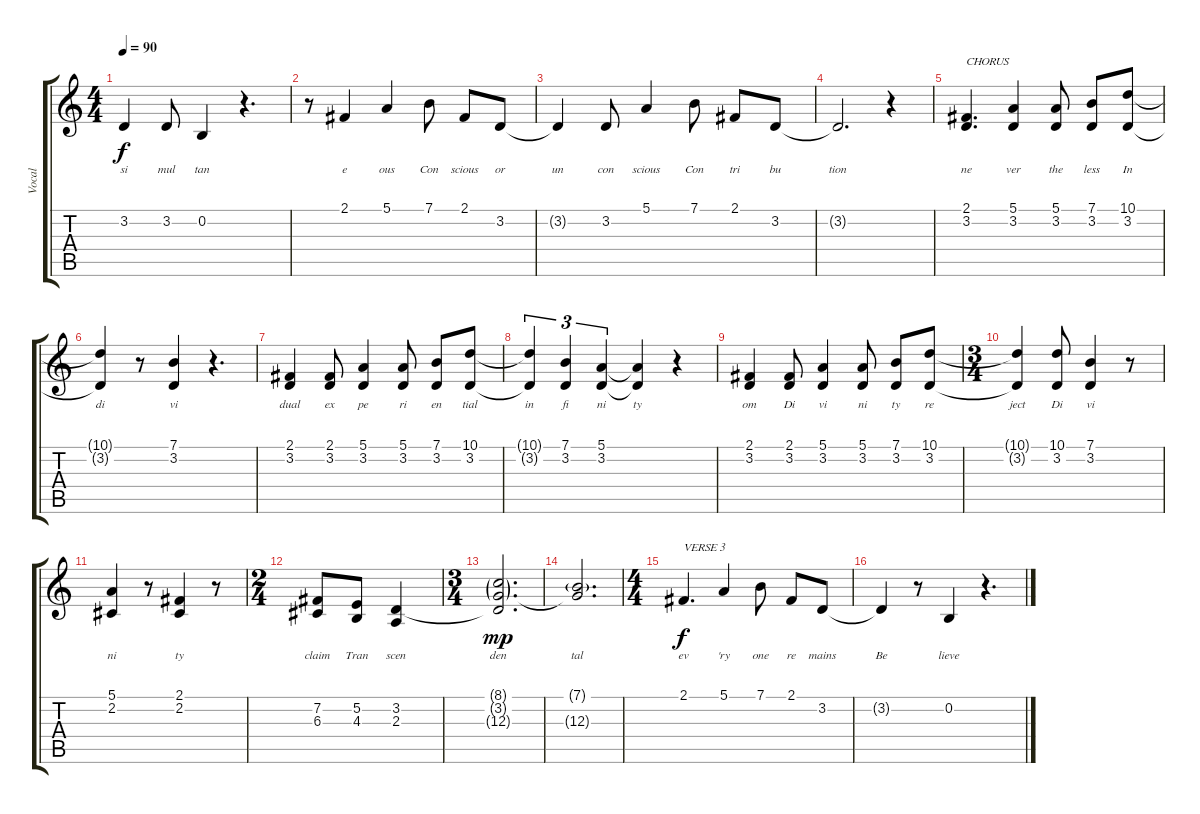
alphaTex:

\track ("Vocal" "Vocal") {instrument acousticgrandpiano}
\staff {score tabs}
\tuning (E4 B3 G3 D3 A2 E2) {hide}
\ts (4 4)
\tempo 90
\clef g2
\ks c
3.2{t}.4{lyrics (0 "si") lyrics (1 "") lyrics (2 "") lyrics (3 "") lyrics (4 "") dy f} 3.2.8{lyrics (0 "mul") lyrics (1 "") lyrics (2 "") lyrics (3 "") lyrics (4 "")} 0.2.4{lyrics (0 "tan") lyrics (1 "") lyrics (2 "") lyrics (3 "") lyrics (4 "")} r.4{d} |
r.8 2.1.4{lyrics (0 "e") lyrics (1 "") lyrics (2 "") lyrics (3 "") lyrics (4 "")} 5.1.4{lyrics (0 "ous") lyrics (1 "") lyrics (2 "") lyrics (3 "") lyrics (4 "")} 7.1.8{lyrics (0 "Con") lyrics (1 "") lyrics (2 "") lyrics (3 "") lyrics (4 "")} 2.1.8{lyrics (0 "scious") lyrics (1 "") lyrics (2 "") lyrics (3 "") lyrics (4 "")} 3.2.8{lyrics (0 "or") lyrics (1 "") lyrics (2 "") lyrics (3 "") lyrics (4 "")} |
3.2{t}.4{lyrics (0 "un") lyrics (1 "") lyrics (2 "") lyrics (3 "") lyrics (4 "")} 3.2.8{lyrics (0 "con") lyrics (1 "") lyrics (2 "") lyrics (3 "") lyrics (4 "")} 5.1.4{lyrics (0 "scious") lyrics (1 "") lyrics (2 "") lyrics (3 "") lyrics (4 "")} 7.1.8{lyrics (0 "Con") lyrics (1 "") lyrics (2 "") lyrics (3 "") lyrics (4 "")} 2.1.8{lyrics (0 "tri") lyrics (1 "") lyrics (2 "") lyrics (3 "") lyrics (4 "")} 3.2.8{lyrics (0 "bu") lyrics (1 "") lyrics (2 "") lyrics (3 "") lyrics (4 "")} |
3.2{t}.2{d lyrics (0 "tion") lyrics (1 "") lyrics (2 "") lyrics (3 "") lyrics (4 "")} r.4 |
(2.1 3.2).4{d txt "CHORUS" lyrics (0 "ne") lyrics (1 "") lyrics (2 "") lyrics (3 "") lyrics (4 "")} (5.1 3.2).4{lyrics (0 "ver") lyrics (1 "") lyrics (2 "") lyrics (3 "") lyrics (4 "")} (5.1 3.2).8{lyrics (0 "the") lyrics (1 "") lyrics (2 "") lyrics (3 "") lyrics (4 "")} (7.1 3.2).8{lyrics (0 "less") lyrics (1 "") lyrics (2 "") lyrics (3 "") lyrics (4 "")} (10.1 3.2).8{lyrics (0 "In") lyrics (1 "") lyrics (2 "") lyrics (3 "") lyrics (4 "")} |
(10.1{t} 3.2{t}).4{lyrics (0 "di") lyrics (1 "") lyrics (2 "") lyrics (3 "") lyrics (4 "")} r.8 (7.1 3.2).4{lyrics (0 "vi") lyrics (1 "") lyrics (2 "") lyrics (3 "") lyrics (4 "")} r.4{d} |
(2.1 3.2).4{lyrics (0 "dual") lyrics (1 "") lyrics (2 "") lyrics (3 "") lyrics (4 "")} (2.1 3.2).8{lyrics (0 "ex") lyrics (1 "") lyrics (2 "") lyrics (3 "") lyrics (4 "")} (5.1 3.2).4{lyrics (0 "pe") lyrics (1 "") lyrics (2 "") lyrics (3 "") lyrics (4 "")} (5.1 3.2).8{lyrics (0 "ri") lyrics (1 "") lyrics (2 "") lyrics (3 "") lyrics (4 "")} (7.1 3.2).8{lyrics (0 "en") lyrics (1 "") lyrics (2 "") lyrics (3 "") lyrics (4 "")} (10.1 3.2).8{lyrics (0 "tial") lyrics (1 "") lyrics (2 "") lyrics (3 "") lyrics (4 "")} |
(10.1{t} 3.2{t}).4{tu (3 2) lyrics (0 "in") lyrics (1 "") lyrics (2 "") lyrics (3 "") lyrics (4 "")} (7.1 3.2).4{tu (3 2) lyrics (0 "fi") lyrics (1 "") lyrics (2 "") lyrics (3 "") lyrics (4 "")} (5.1 3.2).4{tu (3 2) lyrics (0 "ni") lyrics (1 "") lyrics (2 "") lyrics (3 "") lyrics (4 "")} (5.1{t} 3.2{t}).4{lyrics (0 "ty") lyrics (1 "") lyrics (2 "") lyrics (3 "") lyrics (4 "")} r.4 |
(2.1 3.2).4{lyrics (0 "om") lyrics (1 "") lyrics (2 "") lyrics (3 "") lyrics (4 "")} (2.1 3.2).8{lyrics (0 "Di") lyrics (1 "") lyrics (2 "") lyrics (3 "") lyrics (4 "")} (5.1 3.2).4{lyrics (0 "vi") lyrics (1 "") lyrics (2 "") lyrics (3 "") lyrics (4 "")} (5.1 3.2).8{lyrics (0 "ni") lyrics (1 "") lyrics (2 "") lyrics (3 "") lyrics (4 "")} (7.1 3.2).8{lyrics (0 "ty") lyrics (1 "") lyrics (2 "") lyrics (3 "") lyrics (4 "")} (10.1 3.2).8{lyrics (0 "re") lyrics (1 "") lyrics (2 "") lyrics (3 "") lyrics (4 "")} |
\ts (3 4)
(10.1{t} 3.2{t}).4{lyrics (0 "ject") lyrics (1 "") lyrics (2 "") lyrics (3 "") lyrics (4 "")} (10.1 3.2).8{lyrics (0 "Di") lyrics (1 "") lyrics (2 "") lyrics (3 "") lyrics (4 "")} (7.1 3.2).4{lyrics (0 "vi") lyrics (1 "") lyrics (2 "") lyrics (3 "") lyrics (4 "")} r.8 |
(5.1 2.2).4{lyrics (0 "ni") lyrics (1 "") lyrics (2 "") lyrics (3 "") lyrics (4 "")} r.8 (2.1 2.2).4{lyrics (0 "ty") lyrics (1 "") lyrics (2 "") lyrics (3 "") lyrics (4 "")} r.8 |
\ts (2 4)
(7.2 6.3).8{lyrics (0 "claim") lyrics (1 "") lyrics (2 "") lyrics (3 "") lyrics (4 "")} (5.2 4.3).8{lyrics (0 "Tran") lyrics (1 "") lyrics (2 "") lyrics (3 "") lyrics (4 "")} (3.2 2.3).4{lyrics (0 "scen") lyrics (1 "") lyrics (2 "") lyrics (3 "") lyrics (4 "")} |
\ts (3 4)
(8.1{g} 3.2{t} 12.3{g}).2{d lyrics (0 "den") lyrics (1 "") lyrics (2 "") lyrics (3 "") lyrics (4 "") dy mp} |
(7.1{g} 12.3{t}).2{d lyrics (0 "tal") lyrics (1 "") lyrics (2 "") lyrics (3 "") lyrics (4 "")} |
\ts (4 4)
2.1.4{d txt "VERSE 3" lyrics (0 "ev") lyrics (1 "") lyrics (2 "") lyrics (3 "") lyrics (4 "") dy f} 5.1.4{lyrics (0 "'ry") lyrics (1 "") lyrics (2 "") lyrics (3 "") lyrics (4 "")} 7.1.8{lyrics (0 "one") lyrics (1 "") lyrics (2 "") lyrics (3 "") lyrics (4 "")} 2.1.8{lyrics (0 "re") lyrics (1 "") lyrics (2 "") lyrics (3 "") lyrics (4 "")} 3.2.8{lyrics (0 "mains") lyrics (1 "") lyrics (2 "") lyrics (3 "") lyrics (4 "")} |
3.2{t}.4{lyrics (0 "Be") lyrics (1 "") lyrics (2 "") lyrics (3 "") lyrics (4 "")} r.8 0.2.4{lyrics (0 "lieve") lyrics (1 "") lyrics (2 "") lyrics (3 "") lyrics (4 "")} r.4{d}
